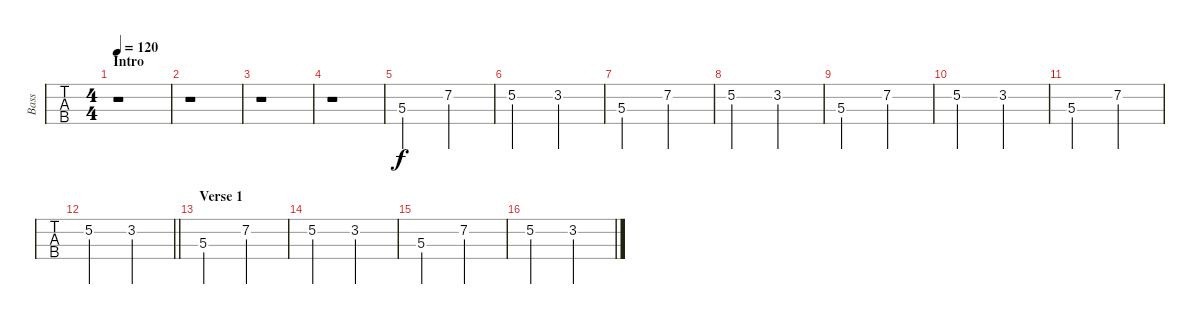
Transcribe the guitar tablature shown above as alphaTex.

\track ("Bass" "Bass") {instrument electricbassfinger}
\staff {tabs}
\tuning (G2 D2 A1 E1) {hide}
\ts (4 4)
\section ("" "Intro")
\tempo 120
\clef f4
\ks c
r.1{dy f instrument electricbassfinger} |
r.1 |
r.1 |
r.1 |
5.3.2 7.2.2 |
5.2.2 3.2.2 |
5.3.2 7.2.2 |
5.2.2 3.2.2 |
5.3.2 7.2.2 |
5.2.2 3.2.2 |
5.3.2 7.2.2 |
\barLineRight lightlight
5.2.2 3.2.2 |
\section ("" "Verse 1")
5.3.2 7.2.2 |
5.2.2 3.2.2 |
5.3.2 7.2.2 |
5.2.2 3.2.2
